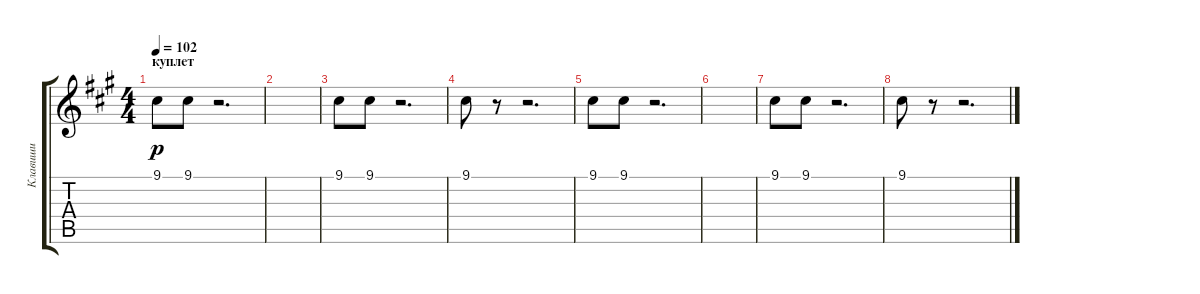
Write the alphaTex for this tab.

\track ("Клавиши" "Клавиши") {instrument electricpiano2}
\staff {score tabs}
\tuning (E4 B3 G3 D3 A2 E2) {hide}
\ts (4 4)
\section ("" "куплет")
\tempo 102
\clef g2
\ks f#minor
9.1.8{dy p instrument choiraahs} 9.1.8 r.2{d} |
|
9.1.8 9.1.8 r.2{d} |
9.1.8 r.8 r.2{d} |
9.1.8 9.1.8 r.2{d} |
|
9.1.8 9.1.8 r.2{d} |
9.1.8 r.8 r.2{d}
